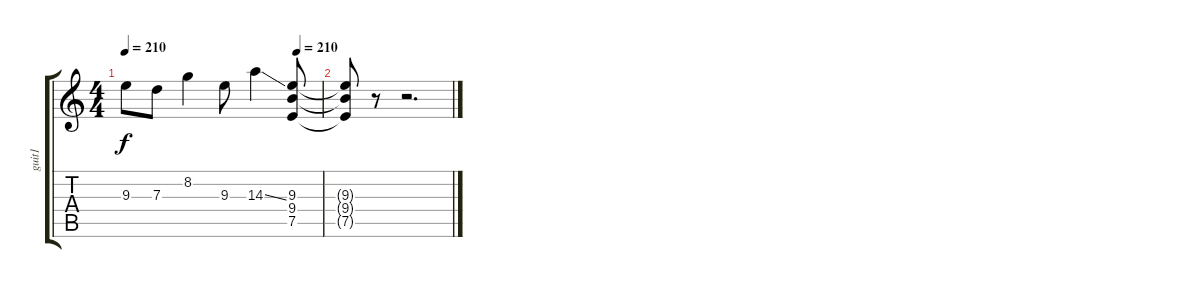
\track ("guit1" "guit1") {instrument distortionguitar}
\staff {score tabs}
\tuning (E4 B3 G3 D3 A2 E2) {hide}
\ts (4 4)
\tempo 210
\tempo (210 0.875)
\clef g2
\ks c
9.3{t}.8{dy f} 7.3.8 8.2.4 9.3.8 14.3{ss}.4 (9.3 9.4 7.5).8 |
(9.3{t} 9.4{t} 7.5{t}).8 r.8 r.2{d}
